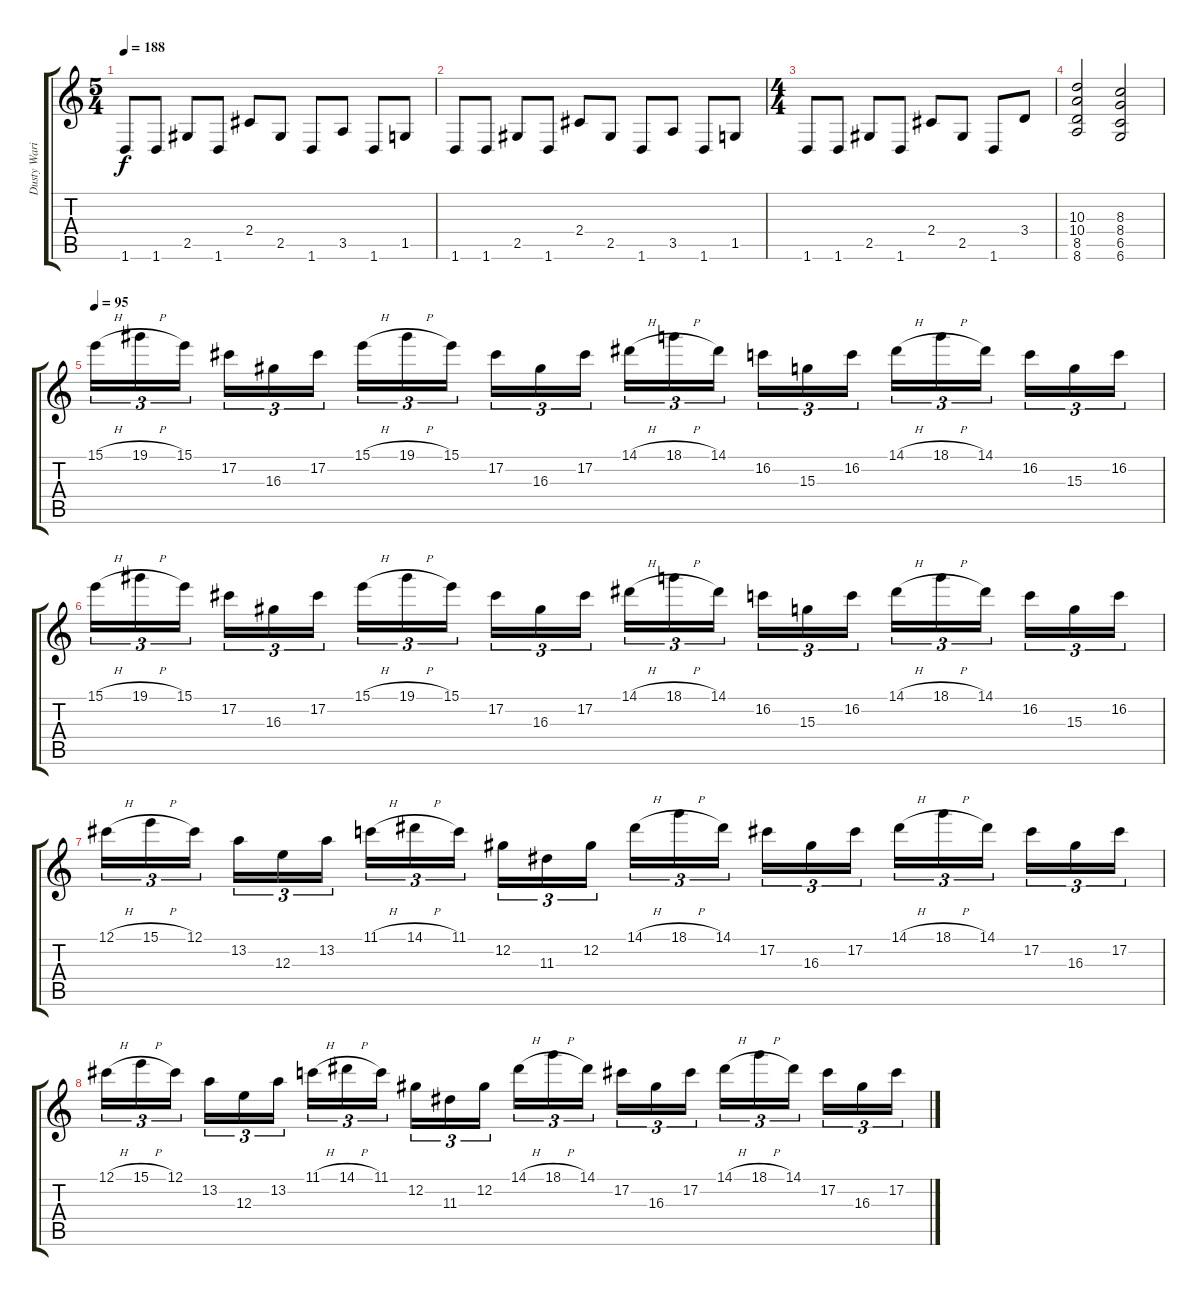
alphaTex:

\track ("Dusty Waring" "Dusty Wari") {instrument distortionguitar}
\staff {score tabs}
\tuning (Db4 Ab3 E3 B2 Gb2 Db2) {hide}
\ts (5 4)
\tempo 188
\clef g2
\ks c
1.6.8{dy f} 1.6.8 2.5.8 1.6.8 2.4.8 2.5.8 1.6.8 3.5.8 1.6.8 1.5.8 |
1.6.8 1.6.8 2.5.8 1.6.8 2.4.8 2.5.8 1.6.8 3.5.8 1.6.8 1.5.8 |
\ts (4 4)
1.6.8 1.6.8 2.5.8 1.6.8 2.4.8 2.5.8 1.6.8 3.4.8 |
(10.3 10.4 8.5 8.6).2 (8.3 8.4 6.5 6.6).2 |
\tempo 95
15.1{h}.16{tu (3 2)} 19.1{h}.16{tu (3 2)} 15.1.16{tu (3 2) beam splitsecondary} 17.2.16{tu (3 2)} 16.3.16{tu (3 2)} 17.2.16{tu (3 2)} 15.1{h}.16{tu (3 2)} 19.1{h}.16{tu (3 2)} 15.1.16{tu (3 2) beam splitsecondary} 17.2.16{tu (3 2)} 16.3.16{tu (3 2)} 17.2.16{tu (3 2)} 14.1{h}.16{tu (3 2)} 18.1{h}.16{tu (3 2)} 14.1.16{tu (3 2) beam splitsecondary} 16.2.16{tu (3 2)} 15.3.16{tu (3 2)} 16.2.16{tu (3 2)} 14.1{h}.16{tu (3 2)} 18.1{h}.16{tu (3 2)} 14.1.16{tu (3 2) beam splitsecondary} 16.2.16{tu (3 2)} 15.3.16{tu (3 2)} 16.2.16{tu (3 2)} |
15.1{h}.16{tu (3 2)} 19.1{h}.16{tu (3 2)} 15.1.16{tu (3 2) beam splitsecondary} 17.2.16{tu (3 2)} 16.3.16{tu (3 2)} 17.2.16{tu (3 2)} 15.1{h}.16{tu (3 2)} 19.1{h}.16{tu (3 2)} 15.1.16{tu (3 2) beam splitsecondary} 17.2.16{tu (3 2)} 16.3.16{tu (3 2)} 17.2.16{tu (3 2)} 14.1{h}.16{tu (3 2)} 18.1{h}.16{tu (3 2)} 14.1.16{tu (3 2) beam splitsecondary} 16.2.16{tu (3 2)} 15.3.16{tu (3 2)} 16.2.16{tu (3 2)} 14.1{h}.16{tu (3 2)} 18.1{h}.16{tu (3 2)} 14.1.16{tu (3 2) beam splitsecondary} 16.2.16{tu (3 2)} 15.3.16{tu (3 2)} 16.2.16{tu (3 2)} |
12.1{h}.16{tu (3 2)} 15.1{h}.16{tu (3 2)} 12.1.16{tu (3 2) beam splitsecondary} 13.2.16{tu (3 2)} 12.3.16{tu (3 2)} 13.2.16{tu (3 2)} 11.1{h}.16{tu (3 2)} 14.1{h}.16{tu (3 2)} 11.1.16{tu (3 2) beam splitsecondary} 12.2.16{tu (3 2)} 11.3.16{tu (3 2)} 12.2.16{tu (3 2)} 14.1{h}.16{tu (3 2)} 18.1{h}.16{tu (3 2)} 14.1.16{tu (3 2) beam splitsecondary} 17.2.16{tu (3 2)} 16.3.16{tu (3 2)} 17.2.16{tu (3 2)} 14.1{h}.16{tu (3 2)} 18.1{h}.16{tu (3 2)} 14.1.16{tu (3 2) beam splitsecondary} 17.2.16{tu (3 2)} 16.3.16{tu (3 2)} 17.2.16{tu (3 2)} |
12.1{h}.16{tu (3 2)} 15.1{h}.16{tu (3 2)} 12.1.16{tu (3 2) beam splitsecondary} 13.2.16{tu (3 2)} 12.3.16{tu (3 2)} 13.2.16{tu (3 2)} 11.1{h}.16{tu (3 2)} 14.1{h}.16{tu (3 2)} 11.1.16{tu (3 2) beam splitsecondary} 12.2.16{tu (3 2)} 11.3.16{tu (3 2)} 12.2.16{tu (3 2)} 14.1{h}.16{tu (3 2)} 18.1{h}.16{tu (3 2)} 14.1.16{tu (3 2) beam splitsecondary} 17.2.16{tu (3 2)} 16.3.16{tu (3 2)} 17.2.16{tu (3 2)} 14.1{h}.16{tu (3 2)} 18.1{h}.16{tu (3 2)} 14.1.16{tu (3 2) beam splitsecondary} 17.2.16{tu (3 2)} 16.3.16{tu (3 2)} 17.2.16{tu (3 2)}
